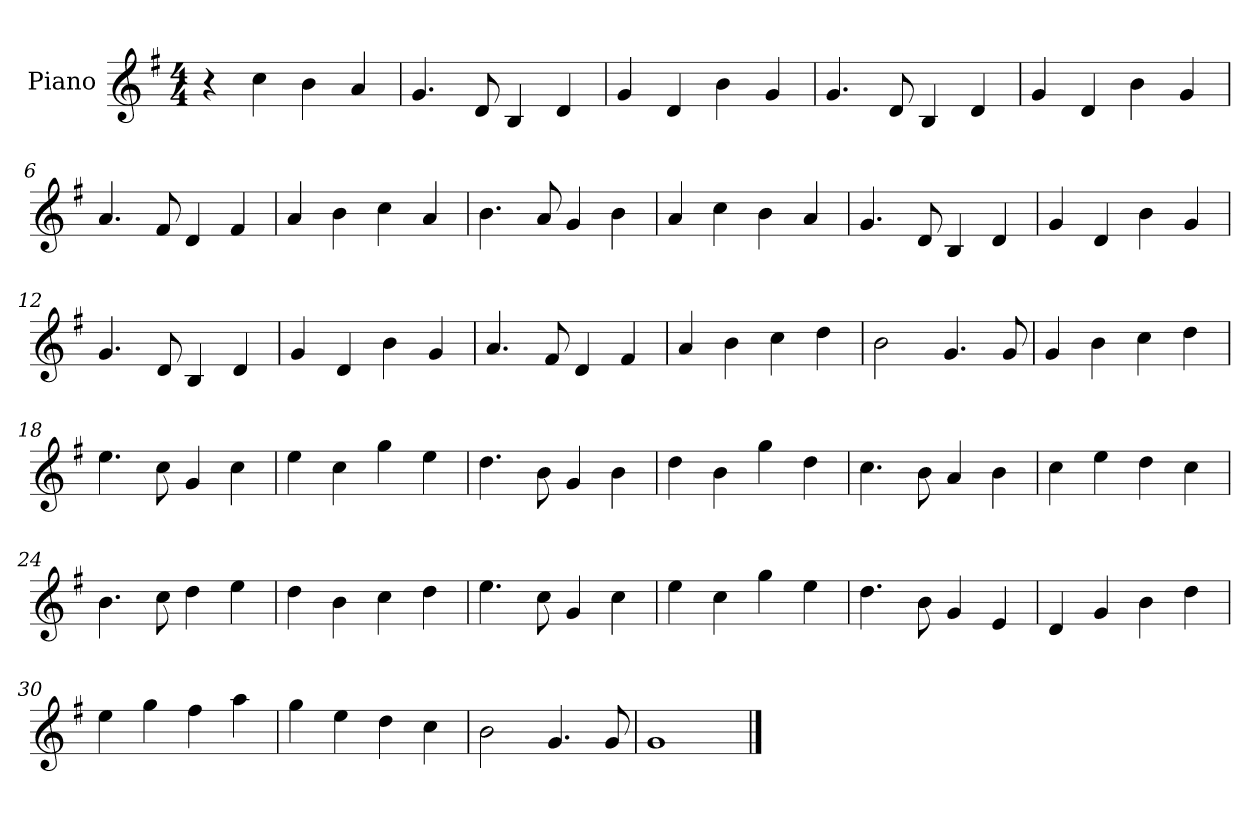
**kern
*part1
*staff1
*I"Piano
*I'Pno
*clefG2
*k[f#]
*M4/4
=1
4r
4cc\
4b\
4a/
=2
4.g/
8d/
4B/
4d/
=3
4g/
4d/
4b\
4g/
=4
4.g/
8d/
4B/
4d/
=5
4g/
4d/
4b\
4g/
=6
4.a/
8f#/
4d/
4f#/
=7
4a/
4b\
4cc\
4a/
=8
4.b\
8a/
4g/
4b\
=9
4a/
4cc\
4b\
4a/
=10
4.g/
8d/
4B/
4d/
=11
4g/
4d/
4b\
4g/
=12
4.g/
8d/
4B/
4d/
=13
4g/
4d/
4b\
4g/
=14
4.a/
8f#/
4d/
4f#/
=15
4a/
4b\
4cc\
4dd\
=16
2b\
4.g/
8g/
=17
4g/
4b\
4cc\
4dd\
=18
4.ee\
8cc\
4g/
4cc\
=19
4ee\
4cc\
4gg\
4ee\
=20
4.dd\
8b\
4g/
4b\
=21
4dd\
4b\
4gg\
4dd\
=22
4.cc\
8b\
4a/
4b\
=23
4cc\
4ee\
4dd\
4cc\
=24
4.b\
8cc\
4dd\
4ee\
=25
4dd\
4b\
4cc\
4dd\
=26
4.ee\
8cc\
4g/
4cc\
=27
4ee\
4cc\
4gg\
4ee\
=28
4.dd\
8b\
4g/
4e/
=29
4d/
4g/
4b\
4dd\
=30
4ee\
4gg\
4ff#\
4aa\
=31
4gg\
4ee\
4dd\
4cc\
=32
2b\
4.g/
8g/
=33
1g
==
*-
